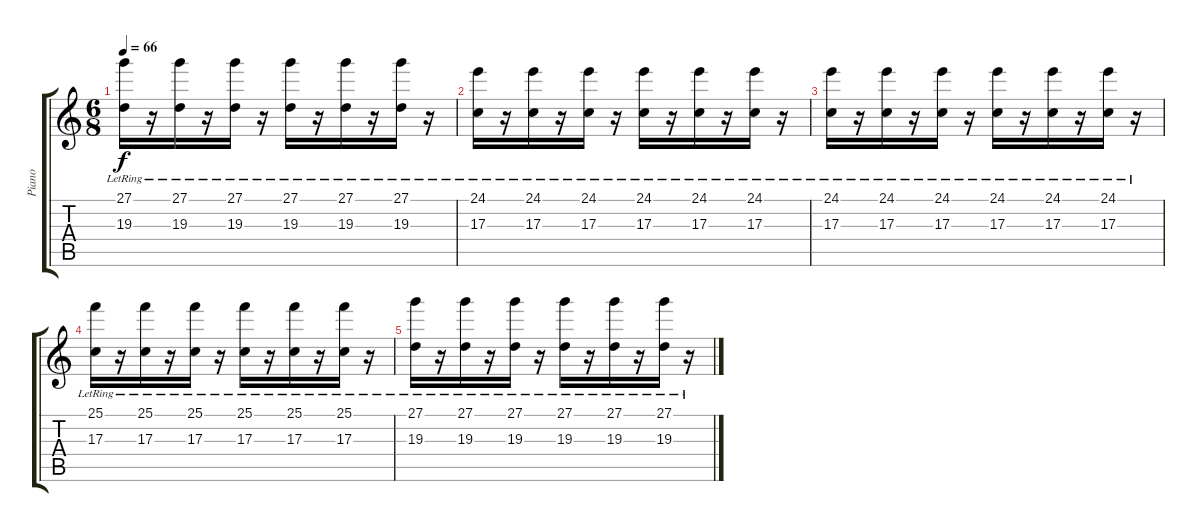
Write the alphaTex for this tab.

\track ("Piano" "Piano") {instrument acousticgrandpiano}
\staff {score tabs}
\tuning (E4 B3 G3 D3 A2 E2) {hide}
\ts (6 8)
\tempo 66
\clef g2
\ks c
(27.1 19.3{lr}).16{dy f} r.16 (27.1 19.3{lr}).16 r.16 (27.1 19.3{lr}).16 r.16 (27.1{lr} 19.3).16 r.16 (27.1{lr} 19.3).16 r.16 (27.1{lr} 19.3).16 r.16 |
(24.1 17.3{lr}).16 r.16 (24.1 17.3{lr}).16 r.16 (24.1 17.3{lr}).16 r.16 (24.1{lr} 17.3).16 r.16 (24.1{lr} 17.3).16 r.16 (24.1{lr} 17.3).16 r.16 |
(24.1 17.3{lr}).16 r.16 (24.1 17.3{lr}).16 r.16 (24.1 17.3{lr}).16 r.16 (24.1{lr} 17.3).16 r.16 (24.1{lr} 17.3).16 r.16 (24.1{lr} 17.3).16 r.16 |
(25.1 17.3{lr}).16 r.16 (25.1 17.3{lr}).16 r.16 (25.1 17.3{lr}).16 r.16 (25.1{lr} 17.3).16 r.16 (25.1{lr} 17.3).16 r.16 (25.1{lr} 17.3).16 r.16 |
(27.1 19.3{lr}).16 r.16 (27.1 19.3{lr}).16 r.16 (27.1 19.3{lr}).16 r.16 (27.1{lr} 19.3).16 r.16 (27.1{lr} 19.3).16 r.16 (27.1{lr} 19.3).16 r.16
